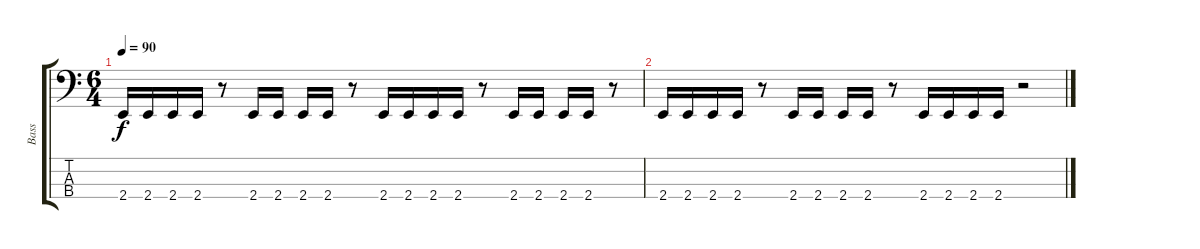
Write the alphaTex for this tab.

\track ("Bass" "Bass") {instrument electricbasspick}
\staff {score tabs}
\tuning (G2 D2 A1 D1) {hide}
\ts (6 4)
\tempo 90
\clef f4
\ks c
2.4.16{dy f} 2.4.16 2.4.16 2.4.16 r.8 2.4.16 2.4.16 2.4.16 2.4.16 r.8 2.4.16 2.4.16 2.4.16 2.4.16 r.8 2.4.16 2.4.16 2.4.16 2.4.16 r.8 |
2.4.16 2.4.16 2.4.16 2.4.16 r.8 2.4.16 2.4.16 2.4.16 2.4.16 r.8 2.4.16 2.4.16 2.4.16 2.4.16 r.2
